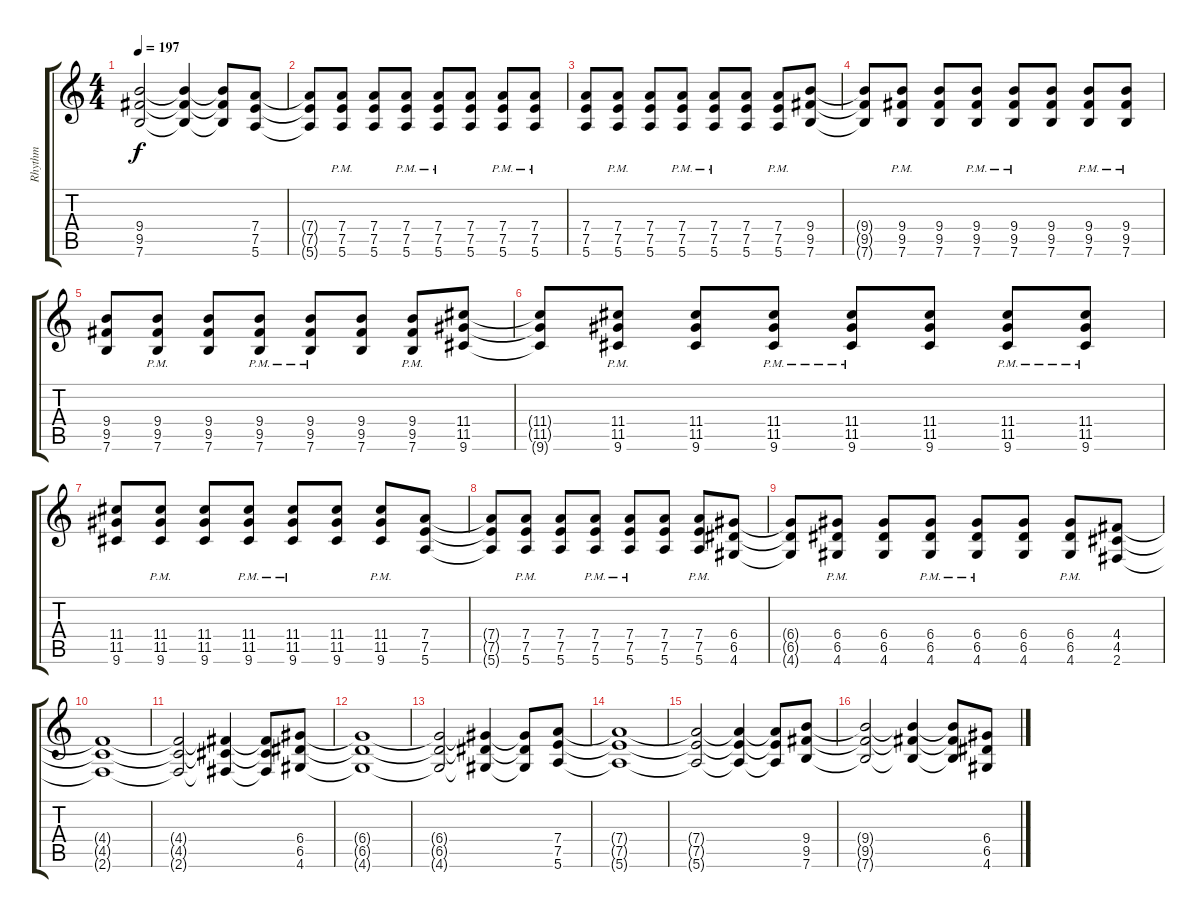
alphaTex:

\track ("Rhythm" "Rhythm") {instrument overdrivenguitar}
\staff {score tabs}
\tuning (E4 B3 G3 D3 A2 E2) {hide}
\ts (4 4)
\tempo 197
\clef g2
\ks c
(9.4{t} 9.5{t} 7.6{t}).2{dy f} (9.4{t} 9.5{t} 7.6{t}).4 (9.4{t} 9.5{t} 7.6{t}).8 (7.4 7.5 5.6).8 |
\section ("" "")
(7.4{t} 7.5{t} 5.6{t}).8 (7.4{pm} 7.5{pm} 5.6{pm}).8 (7.4 7.5 5.6).8 (7.4{pm} 7.5{pm} 5.6{pm}).8 (7.4{pm} 7.5{pm} 5.6{pm}).8 (7.4 7.5 5.6).8 (7.4{pm} 7.5{pm} 5.6{pm}).8 (7.4{pm} 7.5{pm} 5.6{pm}).8 |
(7.4 7.5 5.6).8 (7.4{pm} 7.5{pm} 5.6{pm}).8 (7.4 7.5 5.6).8 (7.4{pm} 7.5{pm} 5.6{pm}).8 (7.4{pm} 7.5{pm} 5.6{pm}).8 (7.4 7.5 5.6).8 (7.4{pm} 7.5{pm} 5.6{pm}).8 (9.4 9.5 7.6).8 |
(9.4{t} 9.5{t} 7.6{t}).8 (9.4{pm} 9.5{pm} 7.6{pm}).8 (9.4 9.5 7.6).8 (9.4{pm} 9.5{pm} 7.6{pm}).8 (9.4{pm} 9.5{pm} 7.6{pm}).8 (9.4 9.5 7.6).8 (9.4{pm} 9.5{pm} 7.6{pm}).8 (9.4{pm} 9.5{pm} 7.6{pm}).8 |
(9.4 9.5 7.6).8 (9.4{pm} 9.5{pm} 7.6{pm}).8 (9.4 9.5 7.6).8 (9.4{pm} 9.5{pm} 7.6{pm}).8 (9.4{pm} 9.5{pm} 7.6{pm}).8 (9.4 9.5 7.6).8 (9.4{pm} 9.5{pm} 7.6{pm}).8 (11.4 11.5 9.6).8 |
(11.4{t} 11.5{t} 9.6{t}).8 (11.4{pm} 11.5{pm} 9.6{pm}).8 (11.4 11.5 9.6).8 (11.4{pm} 11.5{pm} 9.6{pm}).8 (11.4{pm} 11.5{pm} 9.6{pm}).8 (11.4 11.5 9.6).8 (11.4{pm} 11.5{pm} 9.6{pm}).8 (11.4{pm} 11.5{pm} 9.6{pm}).8 |
(11.4 11.5 9.6).8 (11.4{pm} 11.5{pm} 9.6{pm}).8 (11.4 11.5 9.6).8 (11.4{pm} 11.5{pm} 9.6{pm}).8 (11.4{pm} 11.5{pm} 9.6{pm}).8 (11.4 11.5 9.6).8 (11.4{pm} 11.5{pm} 9.6{pm}).8 (7.4 7.5 5.6).8 |
(7.4{t} 7.5{t} 5.6{t}).8 (7.4{pm} 7.5{pm} 5.6{pm}).8 (7.4 7.5 5.6).8 (7.4{pm} 7.5{pm} 5.6{pm}).8 (7.4{pm} 7.5{pm} 5.6{pm}).8 (7.4 7.5 5.6).8 (7.4{pm} 7.5{pm} 5.6{pm}).8 (6.4 6.5 4.6).8 |
(6.4{t} 6.5{t} 4.6{t}).8 (6.4{pm} 6.5{pm} 4.6{pm}).8 (6.4 6.5 4.6).8 (6.4{pm} 6.5{pm} 4.6{pm}).8 (6.4{pm} 6.5{pm} 4.6{pm}).8 (6.4 6.5 4.6).8 (6.4{pm} 6.5{pm} 4.6{pm}).8 (4.4 4.5 2.6).8 |
\section ("" "")
(4.4{t} 4.5{t} 2.6{t}).1 |
(4.4{t} 4.5{t} 2.6{t}).2 (4.4{t} 4.5{t} 2.6{t}).4 (4.4{t} 4.5{t} 2.6{t}).8 (6.4 6.5 4.6).8 |
(6.4{t} 6.5{t} 4.6{t}).1 |
(6.4{t} 6.5{t} 4.6{t}).2 (6.4{t} 6.5{t} 4.6{t}).4 (6.4{t} 6.5{t} 4.6{t}).8 (7.4 7.5 5.6).8 |
(7.4{t} 7.5{t} 5.6{t}).1 |
(7.4{t} 7.5{t} 5.6{t}).2 (7.4{t} 7.5{t} 5.6{t}).4 (7.4{t} 7.5{t} 5.6{t}).8 (9.4 9.5 7.6).8 |
(9.4{t} 9.5{t} 7.6{t}).2 (9.4{t} 9.5{t} 7.6{t}).4 (9.4{t} 9.5{t} 7.6{t}).8 (6.4 6.5 4.6).8
